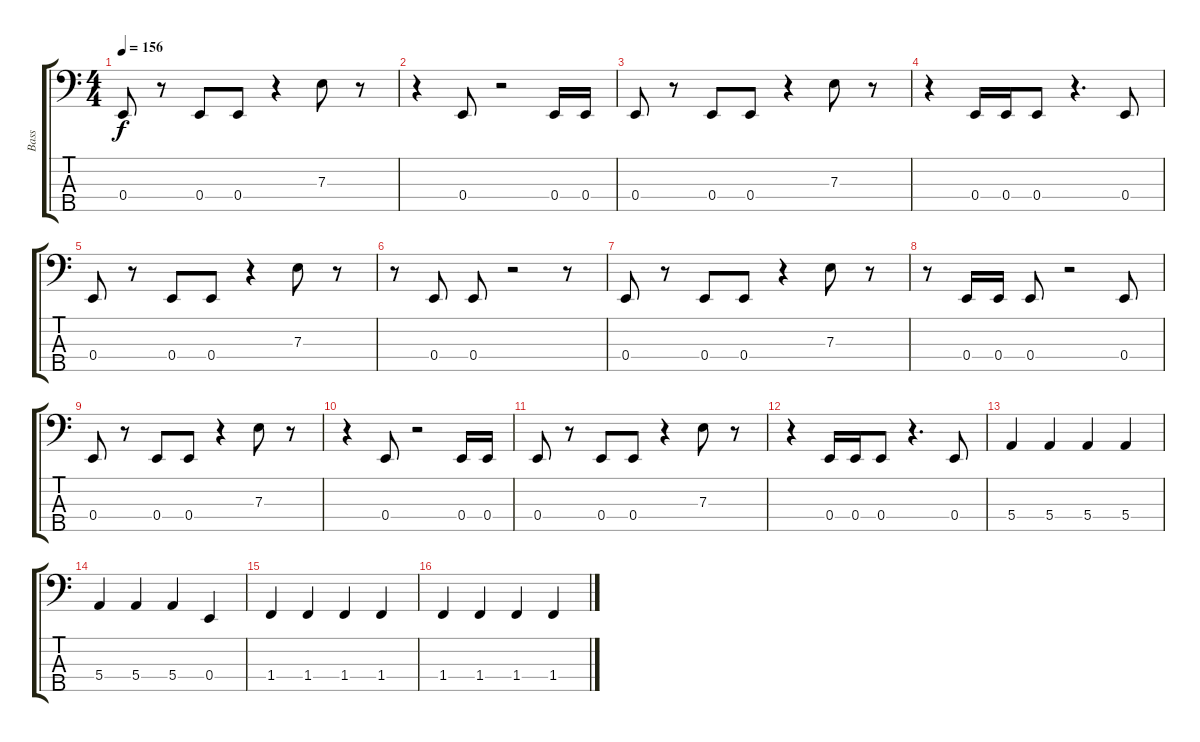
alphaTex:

\track ("Bass" "Bass") {instrument electricbassfinger}
\staff {score tabs}
\tuning (G2 D2 A1 E1 B0) {hide}
\ts (4 4)
\tempo 156
\clef f4
\ks c
0.4.8{dy f} r.8 0.4.8 0.4.8 r.4 7.3.8 r.8 |
r.4 0.4.8 r.2 0.4.16 0.4.16 |
0.4.8 r.8 0.4.8 0.4.8 r.4 7.3.8 r.8 |
r.4 0.4.16 0.4.16 0.4.8 r.4{d} 0.4.8 |
0.4.8 r.8 0.4.8 0.4.8 r.4 7.3.8 r.8 |
r.8 0.4.8 0.4.8 r.2 r.8 |
0.4.8 r.8 0.4.8 0.4.8 r.4 7.3.8 r.8 |
r.8 0.4.16 0.4.16 0.4.8 r.2 0.4.8 |
0.4.8 r.8 0.4.8 0.4.8 r.4 7.3.8 r.8 |
r.4 0.4.8 r.2 0.4.16 0.4.16 |
0.4.8 r.8 0.4.8 0.4.8 r.4 7.3.8 r.8 |
r.4 0.4.16 0.4.16 0.4.8 r.4{d} 0.4.8 |
5.4.4 5.4.4 5.4.4 5.4.4 |
5.4.4 5.4.4 5.4.4 0.4.4 |
1.4.4 1.4.4 1.4.4 1.4.4 |
1.4.4 1.4.4 1.4.4 1.4.4
